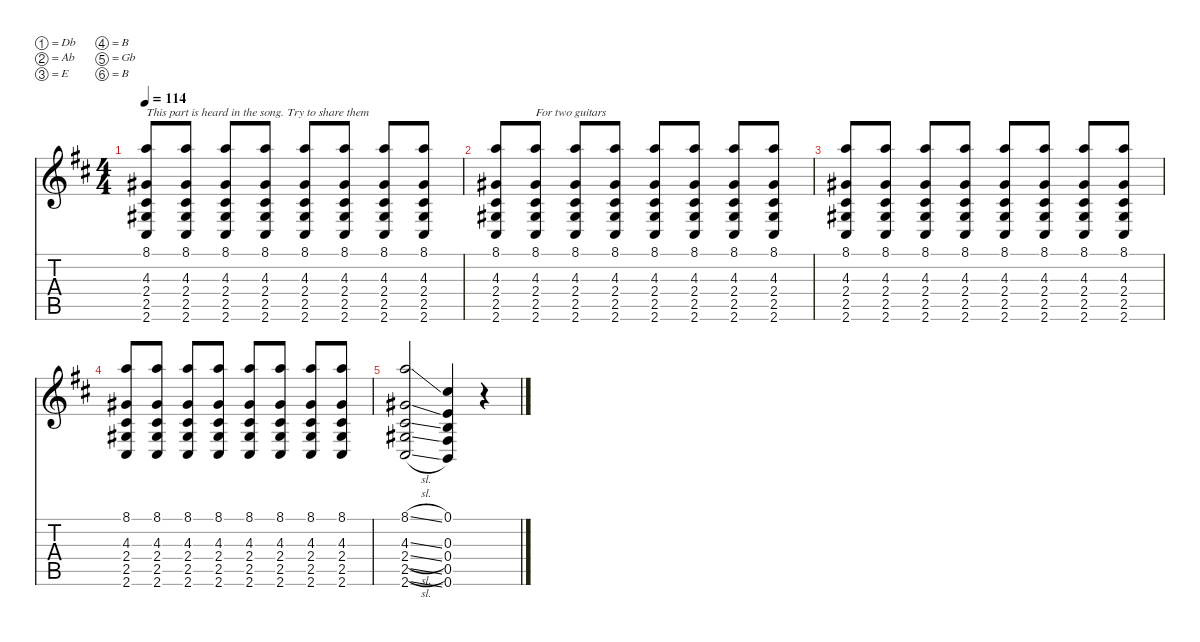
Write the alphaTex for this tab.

\defaultSystemsLayout 4
\hideDynamics
\bracketExtendMode nobrackets
\singleTrackTrackNamePolicy hidden
\multiTrackTrackNamePolicy hidden
\firstSystemTrackNameMode fullname
\firstSystemTrackNameOrientation horizontal
\otherSystemsTrackNameOrientation horizontal
\track ("Michael Gallagher" "dist.guit.") {instrument distortionguitar}
\staff {score tabs}
\tuning (Db4 Ab3 E3 B2 Gb2 B1)
\ts (4 4)
\tempo 114
\clef g2
\ks bminor
(8.1{acc forcenatural} 4.3{acc #} 2.4{acc #} 2.5{acc #} 2.6{acc #}).8{txt "This part is heard in the song. Try to share them" dy f beam Up} (8.1{acc forcenatural} 4.3{acc #} 2.4{acc #} 2.5{acc #} 2.6{acc #}).8{beam Up} (8.1{acc forcenatural} 4.3{acc #} 2.4{acc #} 2.5{acc #} 2.6{acc #}).8{beam Up} (8.1{acc forcenatural} 4.3{acc #} 2.4{acc #} 2.5{acc #} 2.6{acc #}).8{beam Up} (8.1{acc forcenatural} 4.3{acc #} 2.4{acc #} 2.5{acc #} 2.6{acc #}).8{beam Up} (8.1{acc forcenatural} 4.3{acc #} 2.4{acc #} 2.5{acc #} 2.6{acc #}).8{beam Up} (8.1{acc forcenatural} 4.3{acc #} 2.4{acc #} 2.5{acc #} 2.6{acc #}).8{beam Up} (8.1{acc forcenatural} 4.3{acc #} 2.4{acc #} 2.5{acc #} 2.6{acc #}).8{beam Up} |
(8.1{acc forcenatural} 4.3{acc #} 2.4{acc #} 2.5{acc #} 2.6{acc #}).8{beam Up} (8.1{acc forcenatural} 4.3{acc #} 2.4{acc #} 2.5{acc #} 2.6{acc #}).8{txt "For two guitars" beam Up} (8.1{acc forcenatural} 4.3{acc #} 2.4{acc #} 2.5{acc #} 2.6{acc #}).8{beam Up} (8.1{acc forcenatural} 4.3{acc #} 2.4{acc #} 2.5{acc #} 2.6{acc #}).8{beam Up} (8.1{acc forcenatural} 4.3{acc #} 2.4{acc #} 2.5{acc #} 2.6{acc #}).8{beam Up} (8.1{acc forcenatural} 4.3{acc #} 2.4{acc #} 2.5{acc #} 2.6{acc #}).8{beam Up} (8.1{acc forcenatural} 4.3{acc #} 2.4{acc #} 2.5{acc #} 2.6{acc #}).8{beam Up} (8.1{acc forcenatural} 4.3{acc #} 2.4{acc #} 2.5{acc #} 2.6{acc #}).8{beam Up} |
(8.1{acc forcenatural} 4.3{acc #} 2.4{acc #} 2.5{acc #} 2.6{acc #}).8{beam Up} (8.1{acc forcenatural} 4.3{acc #} 2.4{acc #} 2.5{acc #} 2.6{acc #}).8{beam Up} (8.1{acc forcenatural} 4.3{acc #} 2.4{acc #} 2.5{acc #} 2.6{acc #}).8{beam Up} (8.1{acc forcenatural} 4.3{acc #} 2.4{acc #} 2.5{acc #} 2.6{acc #}).8{beam Up} (8.1{acc forcenatural} 4.3{acc #} 2.4{acc #} 2.5{acc #} 2.6{acc #}).8{beam Up} (8.1{acc forcenatural} 4.3{acc #} 2.4{acc #} 2.5{acc #} 2.6{acc #}).8{beam Up} (8.1{acc forcenatural} 4.3{acc #} 2.4{acc #} 2.5{acc #} 2.6{acc #}).8{beam Up} (8.1{acc forcenatural} 4.3{acc #} 2.4{acc #} 2.5{acc #} 2.6{acc #}).8{beam Up} |
(8.1{acc forcenatural} 4.3{acc #} 2.4{acc #} 2.5{acc #} 2.6{acc #}).8{beam Up} (8.1{acc forcenatural} 4.3{acc #} 2.4{acc #} 2.5{acc #} 2.6{acc #}).8{beam Up} (8.1{acc forcenatural} 4.3{acc #} 2.4{acc #} 2.5{acc #} 2.6{acc #}).8{beam Up} (8.1{acc forcenatural} 4.3{acc #} 2.4{acc #} 2.5{acc #} 2.6{acc #}).8{beam Up} (8.1{acc forcenatural} 4.3{acc #} 2.4{acc #} 2.5{acc #} 2.6{acc #}).8{beam Up} (8.1{acc forcenatural} 4.3{acc #} 2.4{acc #} 2.5{acc #} 2.6{acc #}).8{beam Up} (8.1{acc forcenatural} 4.3{acc #} 2.4{acc #} 2.5{acc #} 2.6{acc #}).8{beam Up} (8.1{acc forcenatural} 4.3{acc #} 2.4{acc #} 2.5{acc #} 2.6{acc #}).8{beam Up} |
(8.1{sl acc forcenatural} 4.3{sl acc #} 2.4{sl acc #} 2.5{sl acc #} 2.6{sl acc #}).2{beam Up} (0.1{acc #} 0.3{acc forcenatural} 0.4{acc forcenatural} 0.5{acc #} 0.6{acc forcenatural}).4{beam Up} r.4{beam Up}
